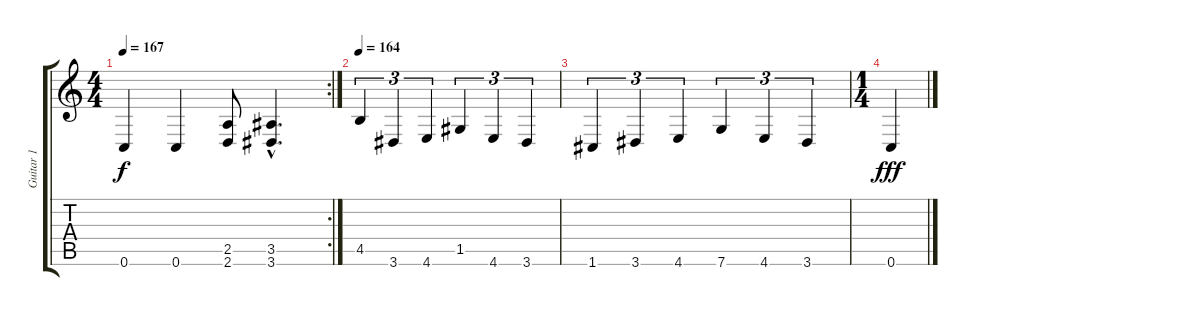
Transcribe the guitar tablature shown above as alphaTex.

\track ("Guitar 1" "Guitar 1") {instrument distortionguitar}
\staff {score tabs}
\tuning (D4 A3 F3 C3 G2 C2) {hide}
\rc 2
\ts (4 4)
\tempo 167
\clef g2
\ks c
0.6.4{dy f} 0.6.4 (2.5 2.6).8 (3.5{hac} 3.6{hac}).4{d} |
\tempo 164
4.5.4{tu (3 2)} 3.6.4{tu (3 2)} 4.6.4{tu (3 2)} 1.5.4{tu (3 2)} 4.6.4{tu (3 2)} 3.6.4{tu (3 2)} |
1.6.4{tu (3 2)} 3.6.4{tu (3 2)} 4.6.4{tu (3 2)} 7.6.4{tu (3 2)} 4.6.4{tu (3 2)} 3.6.4{tu (3 2)} |
\ts (1 4)
0.6.4{dy fff}
